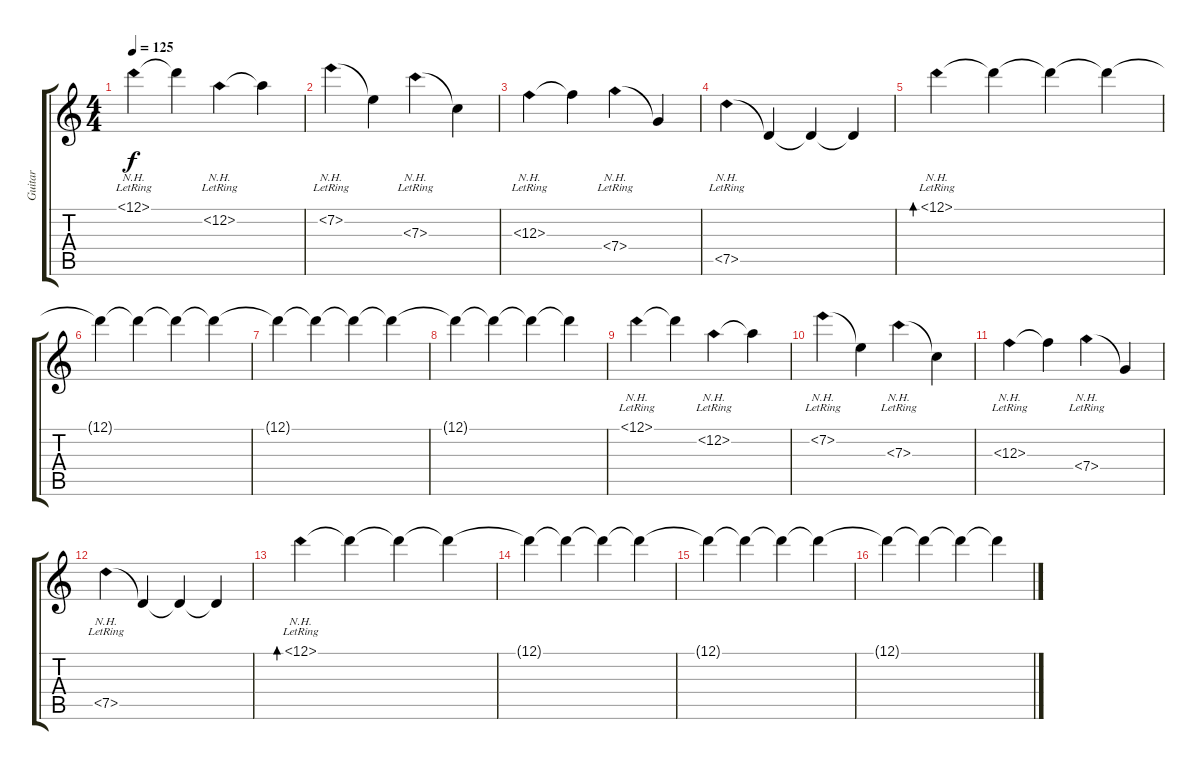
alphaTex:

\track ("Guitar" "Guitar") {instrument electricguitarclean}
\staff {score tabs}
\tuning (D4 A3 F3 C3 G2 D2) {hide}
\ts (4 4)
\tempo 125
\clef g2
\ks c
12.1{nh lr}.4{dy f} 12.1{t}.4 12.2{nh lr}.4 12.2{t}.4 |
7.2{nh lr}.4 7.2{t}.4 7.3{nh lr}.4 7.3{t}.4 |
12.3{nh lr}.4 12.3{t}.4 7.4{nh lr}.4 7.4{t}.4 |
7.5{nh lr}.4 7.5{t}.4 7.5{t}.4 7.5{t}.4 |
12.1{nh lr}.4{bd 240} 12.1{t}.4 12.1{t}.4 12.1{t}.4 |
12.1{t}.4 12.1{t}.4 12.1{t}.4 12.1{t}.4 |
12.1{t}.4 12.1{t}.4 12.1{t}.4 12.1{t}.4 |
12.1{t}.4 12.1{t}.4 12.1{t}.4 12.1{t}.4 |
12.1{nh lr}.4 12.1{t}.4 12.2{nh lr}.4 12.2{t}.4 |
7.2{nh lr}.4 7.2{t}.4 7.3{nh lr}.4 7.3{t}.4 |
12.3{nh lr}.4 12.3{t}.4 7.4{nh lr}.4 7.4{t}.4 |
7.5{nh lr}.4 7.5{t}.4 7.5{t}.4 7.5{t}.4 |
12.1{nh lr}.4{bd 240} 12.1{t}.4 12.1{t}.4 12.1{t}.4 |
12.1{t}.4 12.1{t}.4 12.1{t}.4 12.1{t}.4 |
12.1{t}.4 12.1{t}.4 12.1{t}.4 12.1{t}.4 |
12.1{t}.4 12.1{t}.4 12.1{t}.4 12.1{t}.4
